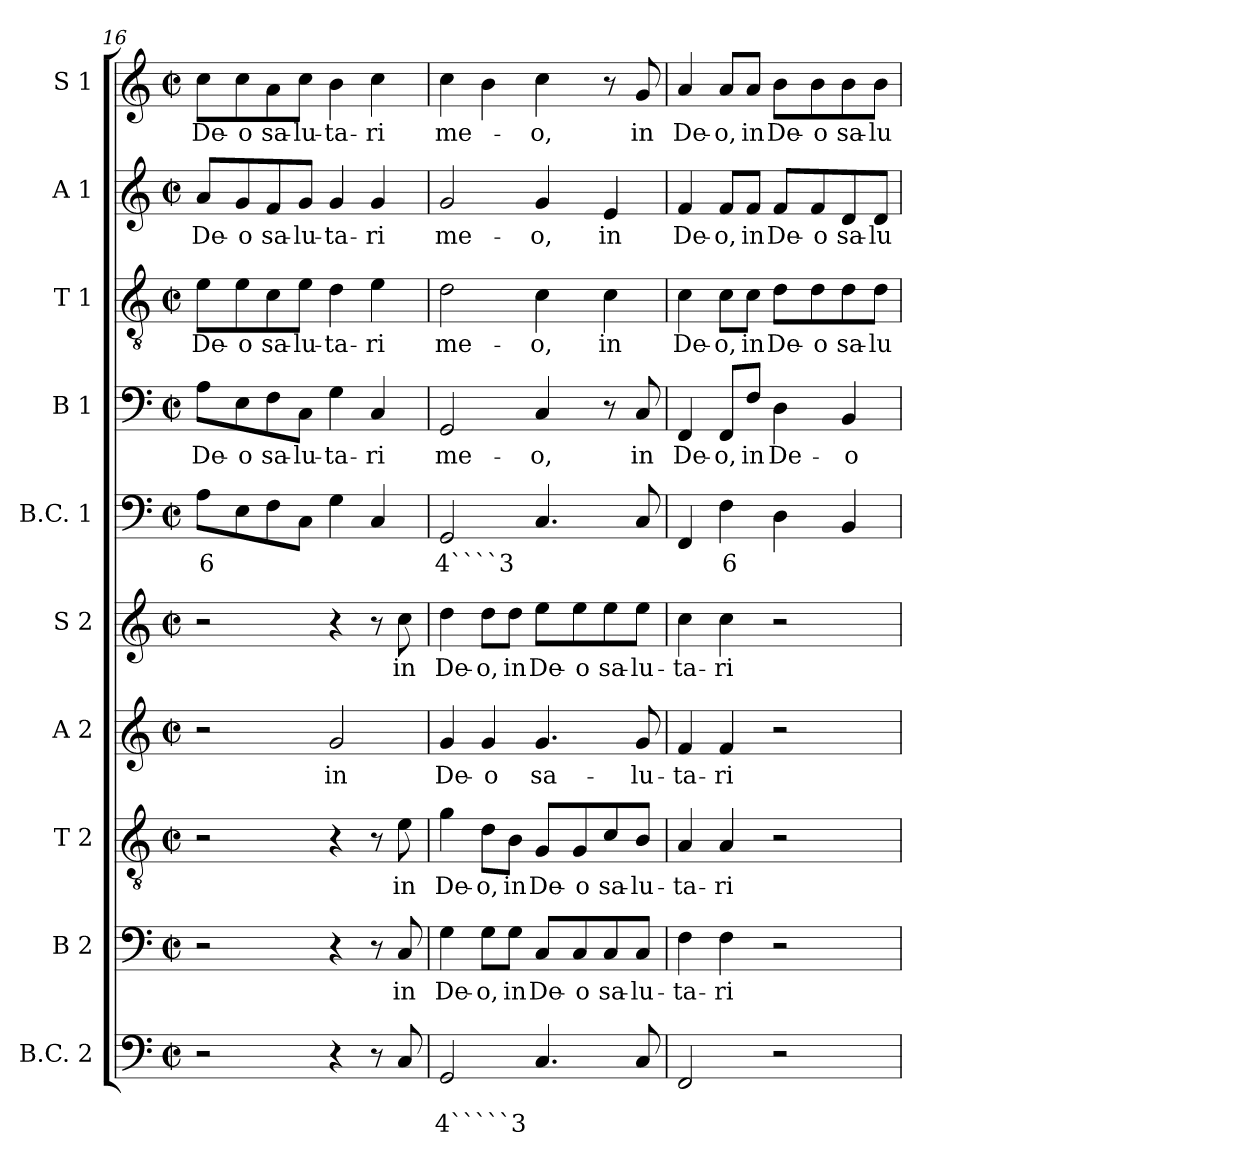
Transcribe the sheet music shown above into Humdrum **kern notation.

**kern	**text	**text	**kern	**text	**kern	**text	**kern	**text	**kern	**text	**kern	**text	**kern	**text	**kern	**text	**kern	**text	**kern	**text
*part10	*part10	*part10	*part9	*part9	*part8	*part8	*part7	*part7	*part6	*part6	*part5	*part5	*part4	*part4	*part3	*part3	*part2	*part2	*part1	*part1
*staff10	*staff10	*staff10	*staff9	*staff9	*staff8	*staff8	*staff7	*staff7	*staff6	*staff6	*staff5	*staff5	*staff4	*staff4	*staff3	*staff3	*staff2	*staff2	*staff1	*staff1
*I"B.C. 2	*	*	*I"B 2	*	*I"T 2	*	*I"A 2	*	*I"S 2	*	*I"B.C. 1	*	*I"B 1	*	*I"T 1	*	*I"A 1	*	*I"S 1	*
*I'BC2	*	*	*I'B2	*	*I'T2	*	*I'A2	*	*I'S2	*	*I'BC1	*	*I'B1	*	*I'T1	*	*I'A1	*	*I'S1	*
*clefF4	*	*	*clefF4	*	*clefGv2	*	*clefG2	*	*clefG2	*	*clefF4	*	*clefF4	*	*clefGv2	*	*clefG2	*	*clefG2	*
*k[]	*	*	*k[]	*	*k[]	*	*k[]	*	*k[]	*	*k[]	*	*k[]	*	*k[]	*	*k[]	*	*k[]	*
*C:	*	*	*C:	*	*C:	*	*C:	*	*C:	*	*C:	*	*C:	*	*C:	*	*C:	*	*C:	*
*M2/2	*	*	*M2/2	*	*M2/2	*	*M2/2	*	*M2/2	*	*M2/2	*	*M2/2	*	*M2/2	*	*M2/2	*	*M2/2	*
*met(c|)	*	*	*met(c|)	*	*met(c|)	*	*met(c|)	*	*met(c|)	*	*met(c|)	*	*met(c|)	*	*met(c|)	*	*met(c|)	*	*met(c|)	*
=16	=16	=16	=16	=16	=16	=16	=16	=16	=16	=16	=16	=16	=16	=16	=16	=16	=16	=16	=16	=16
!	!	!	!	!	!	!	!	!	!	!	!	!LO:LY:b	!	!	!	!	!	!	!	!
!	!	!	!	!	!	!	!	!	!	!	!	!	!	!LO:LY:b	!	!	!	!	!	!
!	!	!	!	!	!	!	!	!	!	!	!	!	!	!	!	!LO:LY:b	!	!	!	!
!	!	!	!	!	!	!	!	!	!	!	!	!	!	!	!	!	!	!LO:LY:b	!	!
!	!	!	!	!	!	!	!	!	!	!	!	!	!	!	!	!	!	!	!	!LO:LY:b
2r	.	.	2r	.	2r	.	2r	.	2r	.	8A\L	6	8A\L	De-	8e\L	De-	8a/L	De-	8cc\L	De-
!	!	!	!	!	!	!	!	!	!	!	!	!	!	!LO:LY:b	!	!	!	!	!	!
!	!	!	!	!	!	!	!	!	!	!	!	!	!	!	!	!LO:LY:b	!	!	!	!
!	!	!	!	!	!	!	!	!	!	!	!	!	!	!	!	!	!	!LO:LY:b	!	!
!	!	!	!	!	!	!	!	!	!	!	!	!	!	!	!	!	!	!	!	!LO:LY:b
.	.	.	.	.	.	.	.	.	.	.	8E\	.	8E\	-o	8e\	-o	8g/	-o	8cc\	-o
!	!	!	!	!	!	!	!	!	!	!	!	!	!	!LO:LY:b	!	!	!	!	!	!
!	!	!	!	!	!	!	!	!	!	!	!	!	!	!	!	!LO:LY:b	!	!	!	!
!	!	!	!	!	!	!	!	!	!	!	!	!	!	!	!	!	!	!LO:LY:b	!	!
!	!	!	!	!	!	!	!	!	!	!	!	!	!	!	!	!	!	!	!	!LO:LY:b
.	.	.	.	.	.	.	.	.	.	.	8F\	.	8F\	sa-	8c\	sa-	8f/	sa-	8a\	sa-
!	!	!	!	!	!	!	!	!	!	!	!	!	!	!LO:LY:b	!	!	!	!	!	!
!	!	!	!	!	!	!	!	!	!	!	!	!	!	!	!	!LO:LY:b	!	!	!	!
!	!	!	!	!	!	!	!	!	!	!	!	!	!	!	!	!	!	!LO:LY:b	!	!
!	!	!	!	!	!	!	!	!	!	!	!	!	!	!	!	!	!	!	!	!LO:LY:b
.	.	.	.	.	.	.	.	.	.	.	8C\J	.	8C\J	-lu-	8e\J	-lu-	8g/J	-lu-	8cc\J	-lu-
!	!	!	!	!	!	!	!	!LO:LY:b	!	!	!	!	!	!	!	!	!	!	!	!
!	!	!	!	!	!	!	!	!	!	!	!	!	!	!LO:LY:b	!	!	!	!	!	!
!	!	!	!	!	!	!	!	!	!	!	!	!	!	!	!	!LO:LY:b	!	!	!	!
!	!	!	!	!	!	!	!	!	!	!	!	!	!	!	!	!	!	!LO:LY:b	!	!
!	!	!	!	!	!	!	!	!	!	!	!	!	!	!	!	!	!	!	!	!LO:LY:b
4r	.	.	4r	.	4r	.	2g/	in	4r	.	4G\	.	4G\	-ta-	4d\	-ta-	4g/	-ta-	4b\	-ta-
!	!	!	!	!	!	!	!	!	!	!	!	!	!	!LO:LY:b	!	!	!	!	!	!
!	!	!	!	!	!	!	!	!	!	!	!	!	!	!	!	!LO:LY:b	!	!	!	!
!	!	!	!	!	!	!	!	!	!	!	!	!	!	!	!	!	!	!LO:LY:b	!	!
!	!	!	!	!	!	!	!	!	!	!	!	!	!	!	!	!	!	!	!	!LO:LY:b
8r	.	.	8r	.	8r	.	.	.	8r	.	4C/	.	4C/	-ri	4e\	-ri	4g/	-ri	4cc\	-ri
!	!	!	!	!LO:LY:b	!	!	!	!	!	!	!	!	!	!	!	!	!	!	!	!
!	!	!	!	!	!	!LO:LY:b	!	!	!	!	!	!	!	!	!	!	!	!	!	!
!	!	!	!	!	!	!	!	!	!	!LO:LY:b	!	!	!	!	!	!	!	!	!	!
8C/	.	.	8C/	in	8e\	in	.	.	8cc\	in	.	.	.	.	.	.	.	.	.	.
=17	=17	=17	=17	=17	=17	=17	=17	=17	=17	=17	=17	=17	=17	=17	=17	=17	=17	=17	=17	=17
!	!	!LO:LY:b	!	!	!	!	!	!	!	!	!	!	!	!	!	!	!	!	!	!
!	!	!	!	!LO:LY:b	!	!	!	!	!	!	!	!	!	!	!	!	!	!	!	!
!	!	!	!	!	!	!LO:LY:b	!	!	!	!	!	!	!	!	!	!	!	!	!	!
!	!	!	!	!	!	!	!	!LO:LY:b	!	!	!	!	!	!	!	!	!	!	!	!
!	!	!	!	!	!	!	!	!	!	!LO:LY:b	!	!	!	!	!	!	!	!	!	!
!	!	!	!	!	!	!	!	!	!	!	!	!LO:LY:b	!	!	!	!	!	!	!	!
!	!	!	!	!	!	!	!	!	!	!	!	!	!	!LO:LY:b	!	!	!	!	!	!
!	!	!	!	!	!	!	!	!	!	!	!	!	!	!	!	!LO:LY:b	!	!	!	!
!	!	!	!	!	!	!	!	!	!	!	!	!	!	!	!	!	!	!LO:LY:b	!	!
!	!	!	!	!	!	!	!	!	!	!	!	!	!	!	!	!	!	!	!	!LO:LY:b
2GG/	.	4`````3	4G\	De-	4g\	De-	4g/	De-	4dd\	De-	2GG/	4````3	2GG/	me-	2d\	me-	2g/	me-	4cc\	me-
!	!	!	!	!LO:LY:b	!	!	!	!	!	!	!	!	!	!	!	!	!	!	!	!
!	!	!	!	!	!	!LO:LY:b	!	!	!	!	!	!	!	!	!	!	!	!	!	!
!	!	!	!	!	!	!	!	!LO:LY:b	!	!	!	!	!	!	!	!	!	!	!	!
!	!	!	!	!	!	!	!	!	!	!LO:LY:b	!	!	!	!	!	!	!	!	!	!
.	.	.	8G\L	-o,	8d\L	-o,	4g/	-o	8dd\L	-o,	.	.	.	.	.	.	.	.	4b\	.
!	!	!	!	!LO:LY:b	!	!	!	!	!	!	!	!	!	!	!	!	!	!	!	!
!	!	!	!	!	!	!LO:LY:b	!	!	!	!	!	!	!	!	!	!	!	!	!	!
!	!	!	!	!	!	!	!	!	!	!LO:LY:b	!	!	!	!	!	!	!	!	!	!
.	.	.	8G\J	in	8B\J	in	.	.	8dd\J	in	.	.	.	.	.	.	.	.	.	.
!	!	!	!	!LO:LY:b	!	!	!	!	!	!	!	!	!	!	!	!	!	!	!	!
!	!	!	!	!	!	!LO:LY:b	!	!	!	!	!	!	!	!	!	!	!	!	!	!
!	!	!	!	!	!	!	!	!LO:LY:b	!	!	!	!	!	!	!	!	!	!	!	!
!	!	!	!	!	!	!	!	!	!	!LO:LY:b	!	!	!	!	!	!	!	!	!	!
!	!	!	!	!	!	!	!	!	!	!	!	!	!	!LO:LY:b	!	!	!	!	!	!
!	!	!	!	!	!	!	!	!	!	!	!	!	!	!	!	!LO:LY:b	!	!	!	!
!	!	!	!	!	!	!	!	!	!	!	!	!	!	!	!	!	!	!LO:LY:b	!	!
!	!	!	!	!	!	!	!	!	!	!	!	!	!	!	!	!	!	!	!	!LO:LY:b
4.C/	.	.	8C/L	De-	8G/L	De-	4.g/	sa-	8ee\L	De-	4.C/	.	4C/	-o,	4c\	-o,	4g/	-o,	4cc\	-o,
!	!	!	!	!LO:LY:b	!	!	!	!	!	!	!	!	!	!	!	!	!	!	!	!
!	!	!	!	!	!	!LO:LY:b	!	!	!	!	!	!	!	!	!	!	!	!	!	!
!	!	!	!	!	!	!	!	!	!	!LO:LY:b	!	!	!	!	!	!	!	!	!	!
.	.	.	8C/	-o	8G/	-o	.	.	8ee\	-o	.	.	.	.	.	.	.	.	.	.
!	!	!	!	!LO:LY:b	!	!	!	!	!	!	!	!	!	!	!	!	!	!	!	!
!	!	!	!	!	!	!LO:LY:b	!	!	!	!	!	!	!	!	!	!	!	!	!	!
!	!	!	!	!	!	!	!	!	!	!LO:LY:b	!	!	!	!	!	!	!	!	!	!
!	!	!	!	!	!	!	!	!	!	!	!	!	!	!	!	!LO:LY:b	!	!	!	!
!	!	!	!	!	!	!	!	!	!	!	!	!	!	!	!	!	!	!LO:LY:b	!	!
.	.	.	8C/	sa-	8c/	sa-	.	.	8ee\	sa-	.	.	8r	.	4c\	in	4e/	in	8r	.
!	!	!	!	!LO:LY:b	!	!	!	!	!	!	!	!	!	!	!	!	!	!	!	!
!	!	!	!	!	!	!LO:LY:b	!	!	!	!	!	!	!	!	!	!	!	!	!	!
!	!	!	!	!	!	!	!	!LO:LY:b	!	!	!	!	!	!	!	!	!	!	!	!
!	!	!	!	!	!	!	!	!	!	!LO:LY:b	!	!	!	!	!	!	!	!	!	!
!	!	!	!	!	!	!	!	!	!	!	!	!	!	!LO:LY:b	!	!	!	!	!	!
!	!	!	!	!	!	!	!	!	!	!	!	!	!	!	!	!	!	!	!	!LO:LY:b
8C/	.	.	8C/J	-lu-	8B/J	-lu-	8g/	-lu-	8ee\J	-lu-	8C/	.	8C/	in	.	.	.	.	8g/	in
=18	=18	=18	=18	=18	=18	=18	=18	=18	=18	=18	=18	=18	=18	=18	=18	=18	=18	=18	=18	=18
!	!	!	!	!LO:LY:b	!	!	!	!	!	!	!	!	!	!	!	!	!	!	!	!
!	!	!	!	!	!	!LO:LY:b	!	!	!	!	!	!	!	!	!	!	!	!	!	!
!	!	!	!	!	!	!	!	!LO:LY:b	!	!	!	!	!	!	!	!	!	!	!	!
!	!	!	!	!	!	!	!	!	!	!LO:LY:b	!	!	!	!	!	!	!	!	!	!
!	!	!	!	!	!	!	!	!	!	!	!	!	!	!LO:LY:b	!	!	!	!	!	!
!	!	!	!	!	!	!	!	!	!	!	!	!	!	!	!	!LO:LY:b	!	!	!	!
!	!	!	!	!	!	!	!	!	!	!	!	!	!	!	!	!	!	!LO:LY:b	!	!
!	!	!	!	!	!	!	!	!	!	!	!	!	!	!	!	!	!	!	!	!LO:LY:b
2FF/	.	.	4F\	-ta-	4A/	-ta-	4f/	-ta-	4cc\	-ta-	4FF/	.	4FF/	De-	4c\	De-	4f/	De-	4a/	De-
!	!	!	!	!LO:LY:b	!	!	!	!	!	!	!	!	!	!	!	!	!	!	!	!
!	!	!	!	!	!	!LO:LY:b	!	!	!	!	!	!	!	!	!	!	!	!	!	!
!	!	!	!	!	!	!	!	!LO:LY:b	!	!	!	!	!	!	!	!	!	!	!	!
!	!	!	!	!	!	!	!	!	!	!LO:LY:b	!	!	!	!	!	!	!	!	!	!
!	!	!	!	!	!	!	!	!	!	!	!	!LO:LY:b	!	!	!	!	!	!	!	!
!	!	!	!	!	!	!	!	!	!	!	!	!	!	!LO:LY:b	!	!	!	!	!	!
!	!	!	!	!	!	!	!	!	!	!	!	!	!	!	!	!LO:LY:b	!	!	!	!
!	!	!	!	!	!	!	!	!	!	!	!	!	!	!	!	!	!	!LO:LY:b	!	!
!	!	!	!	!	!	!	!	!	!	!	!	!	!	!	!	!	!	!	!	!LO:LY:b
.	.	.	4F\	-ri	4A/	-ri	4f/	-ri	4cc\	-ri	4F\	6	8FF/L	-o,	8c\L	-o,	8f/L	-o,	8a/L	-o,
!	!	!	!	!	!	!	!	!	!	!	!	!	!	!LO:LY:b	!	!	!	!	!	!
!	!	!	!	!	!	!	!	!	!	!	!	!	!	!	!	!LO:LY:b	!	!	!	!
!	!	!	!	!	!	!	!	!	!	!	!	!	!	!	!	!	!	!LO:LY:b	!	!
!	!	!	!	!	!	!	!	!	!	!	!	!	!	!	!	!	!	!	!	!LO:LY:b
.	.	.	.	.	.	.	.	.	.	.	.	.	8F/J	in	8c\J	in	8f/J	in	8a/J	in
!	!	!	!	!	!	!	!	!	!	!	!	!	!	!LO:LY:b	!	!	!	!	!	!
!	!	!	!	!	!	!	!	!	!	!	!	!	!	!	!	!LO:LY:b	!	!	!	!
!	!	!	!	!	!	!	!	!	!	!	!	!	!	!	!	!	!	!LO:LY:b	!	!
!	!	!	!	!	!	!	!	!	!	!	!	!	!	!	!	!	!	!	!	!LO:LY:b
2r	.	.	2r	.	2r	.	2r	.	2r	.	4D\	.	4D\	De-	8d\L	De-	8f/L	De-	8b\L	De-
!	!	!	!	!	!	!	!	!	!	!	!	!	!	!	!	!LO:LY:b	!	!	!	!
!	!	!	!	!	!	!	!	!	!	!	!	!	!	!	!	!	!	!LO:LY:b	!	!
!	!	!	!	!	!	!	!	!	!	!	!	!	!	!	!	!	!	!	!	!LO:LY:b
.	.	.	.	.	.	.	.	.	.	.	.	.	.	.	8d\	-o	8f/	-o	8b\	-o
!	!	!	!	!	!	!	!	!	!	!	!	!	!	!LO:LY:b	!	!	!	!	!	!
!	!	!	!	!	!	!	!	!	!	!	!	!	!	!	!	!LO:LY:b	!	!	!	!
!	!	!	!	!	!	!	!	!	!	!	!	!	!	!	!	!	!	!LO:LY:b	!	!
!	!	!	!	!	!	!	!	!	!	!	!	!	!	!	!	!	!	!	!	!LO:LY:b
.	.	.	.	.	.	.	.	.	.	.	4BB/	.	4BB/	-o	8d\	sa-	8d/	sa-	8b\	sa-
!	!	!	!	!	!	!	!	!	!	!	!	!	!	!	!	!LO:LY:b	!	!	!	!
!	!	!	!	!	!	!	!	!	!	!	!	!	!	!	!	!	!	!LO:LY:b	!	!
!	!	!	!	!	!	!	!	!	!	!	!	!	!	!	!	!	!	!	!	!LO:LY:b
.	.	.	.	.	.	.	.	.	.	.	.	.	.	.	8d\J	-lu-	8d/J	-lu-	8b\J	-lu-
=	=	=	=	=	=	=	=	=	=	=	=	=	=	=	=	=	=	=	=	=
*-	*-	*-	*-	*-	*-	*-	*-	*-	*-	*-	*-	*-	*-	*-	*-	*-	*-	*-	*-	*-
